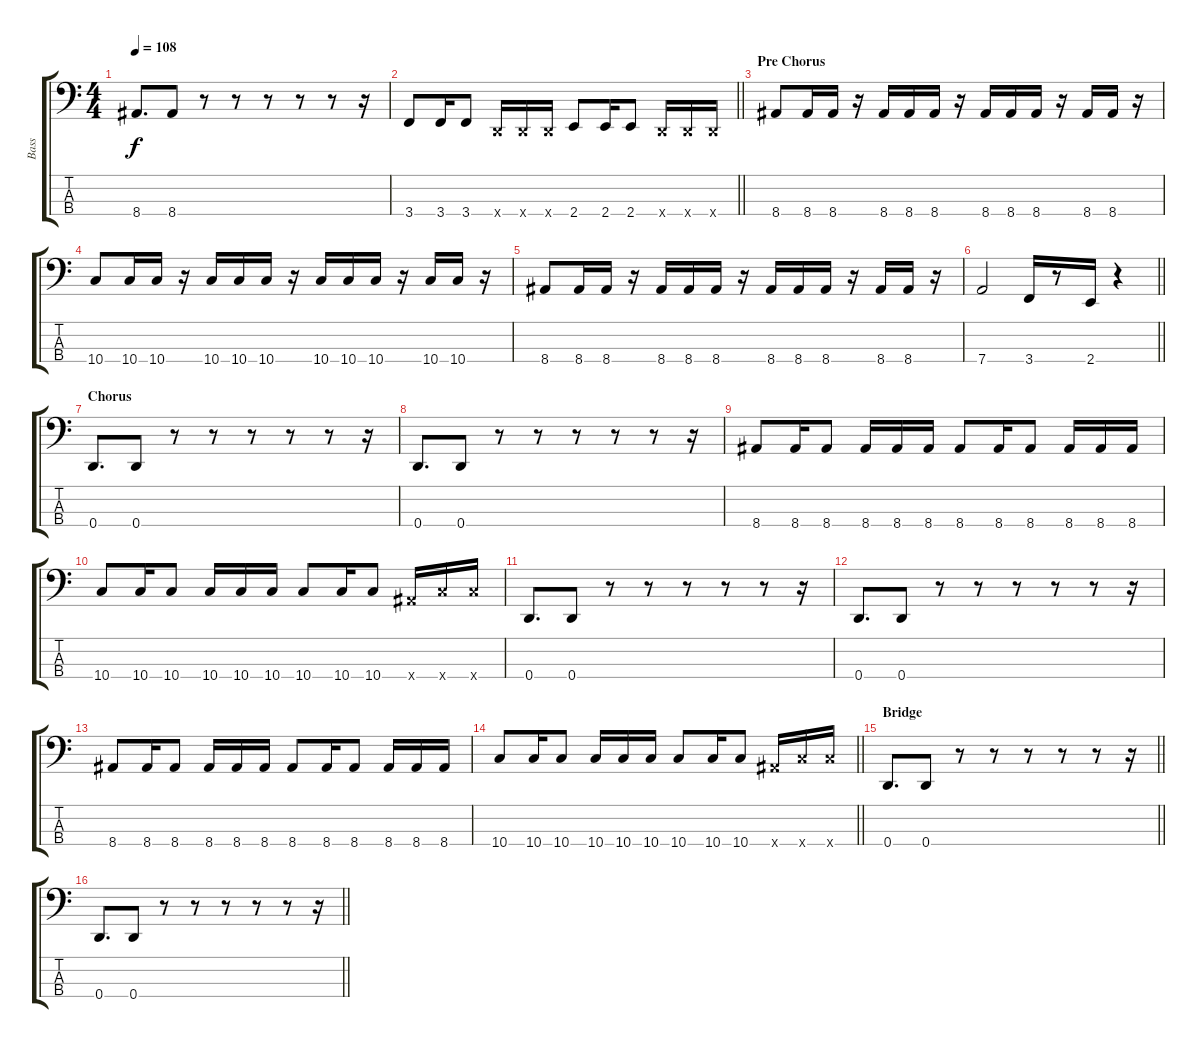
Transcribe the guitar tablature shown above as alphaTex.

\track ("Bass" "Bass") {instrument electricbassfinger}
\staff {score tabs}
\tuning (G2 D2 A1 D1) {hide}
\ts (4 4)
\tempo 108
\clef f4
\ks c
8.4.8{d dy f} 8.4.8 r.8 r.8 r.8 r.8 r.8 r.16 |
\barLineRight lightlight
3.4.8 3.4.16 3.4.8 0.4{x}.16 0.4{x}.16 0.4{x}.16 2.4.8 2.4.16 2.4.8 0.4{x}.16 0.4{x}.16 0.4{x}.16 |
\section ("" "Pre Chorus")
8.4.8 8.4.16 8.4.16 r.16 8.4.16 8.4.16 8.4.16 r.16 8.4.16 8.4.16 8.4.16 r.16 8.4.16 8.4.16 r.16 |
10.4.8 10.4.16 10.4.16 r.16 10.4.16 10.4.16 10.4.16 r.16 10.4.16 10.4.16 10.4.16 r.16 10.4.16 10.4.16 r.16 |
8.4.8 8.4.16 8.4.16 r.16 8.4.16 8.4.16 8.4.16 r.16 8.4.16 8.4.16 8.4.16 r.16 8.4.16 8.4.16 r.16 |
\barLineRight lightlight
7.4.2 3.4.16 r.8 2.4.16 r.4 |
\section ("" "Chorus")
0.4.8{d} 0.4.8 r.8 r.8 r.8 r.8 r.8 r.16 |
0.4.8{d} 0.4.8 r.8 r.8 r.8 r.8 r.8 r.16 |
8.4.8 8.4.16 8.4.8 8.4.16 8.4.16 8.4.16 8.4.8 8.4.16 8.4.8 8.4.16 8.4.16 8.4.16 |
10.4.8 10.4.16 10.4.8 10.4.16 10.4.16 10.4.16 10.4.8 10.4.16 10.4.8 8.4{x}.16 10.4{x}.16 10.4{x}.16 |
0.4.8{d} 0.4.8 r.8 r.8 r.8 r.8 r.8 r.16 |
0.4.8{d} 0.4.8 r.8 r.8 r.8 r.8 r.8 r.16 |
8.4.8 8.4.16 8.4.8 8.4.16 8.4.16 8.4.16 8.4.8 8.4.16 8.4.8 8.4.16 8.4.16 8.4.16 |
\barLineRight lightlight
10.4.8 10.4.16 10.4.8 10.4.16 10.4.16 10.4.16 10.4.8 10.4.16 10.4.8 8.4{x}.16 10.4{x}.16 10.4{x}.16 |
\section ("" "Bridge")
\barLineRight lightlight
0.4.8{d} 0.4.8 r.8 r.8 r.8 r.8 r.8 r.16 |
\barLineRight lightlight
0.4.8{d} 0.4.8 r.8 r.8 r.8 r.8 r.8 r.16
